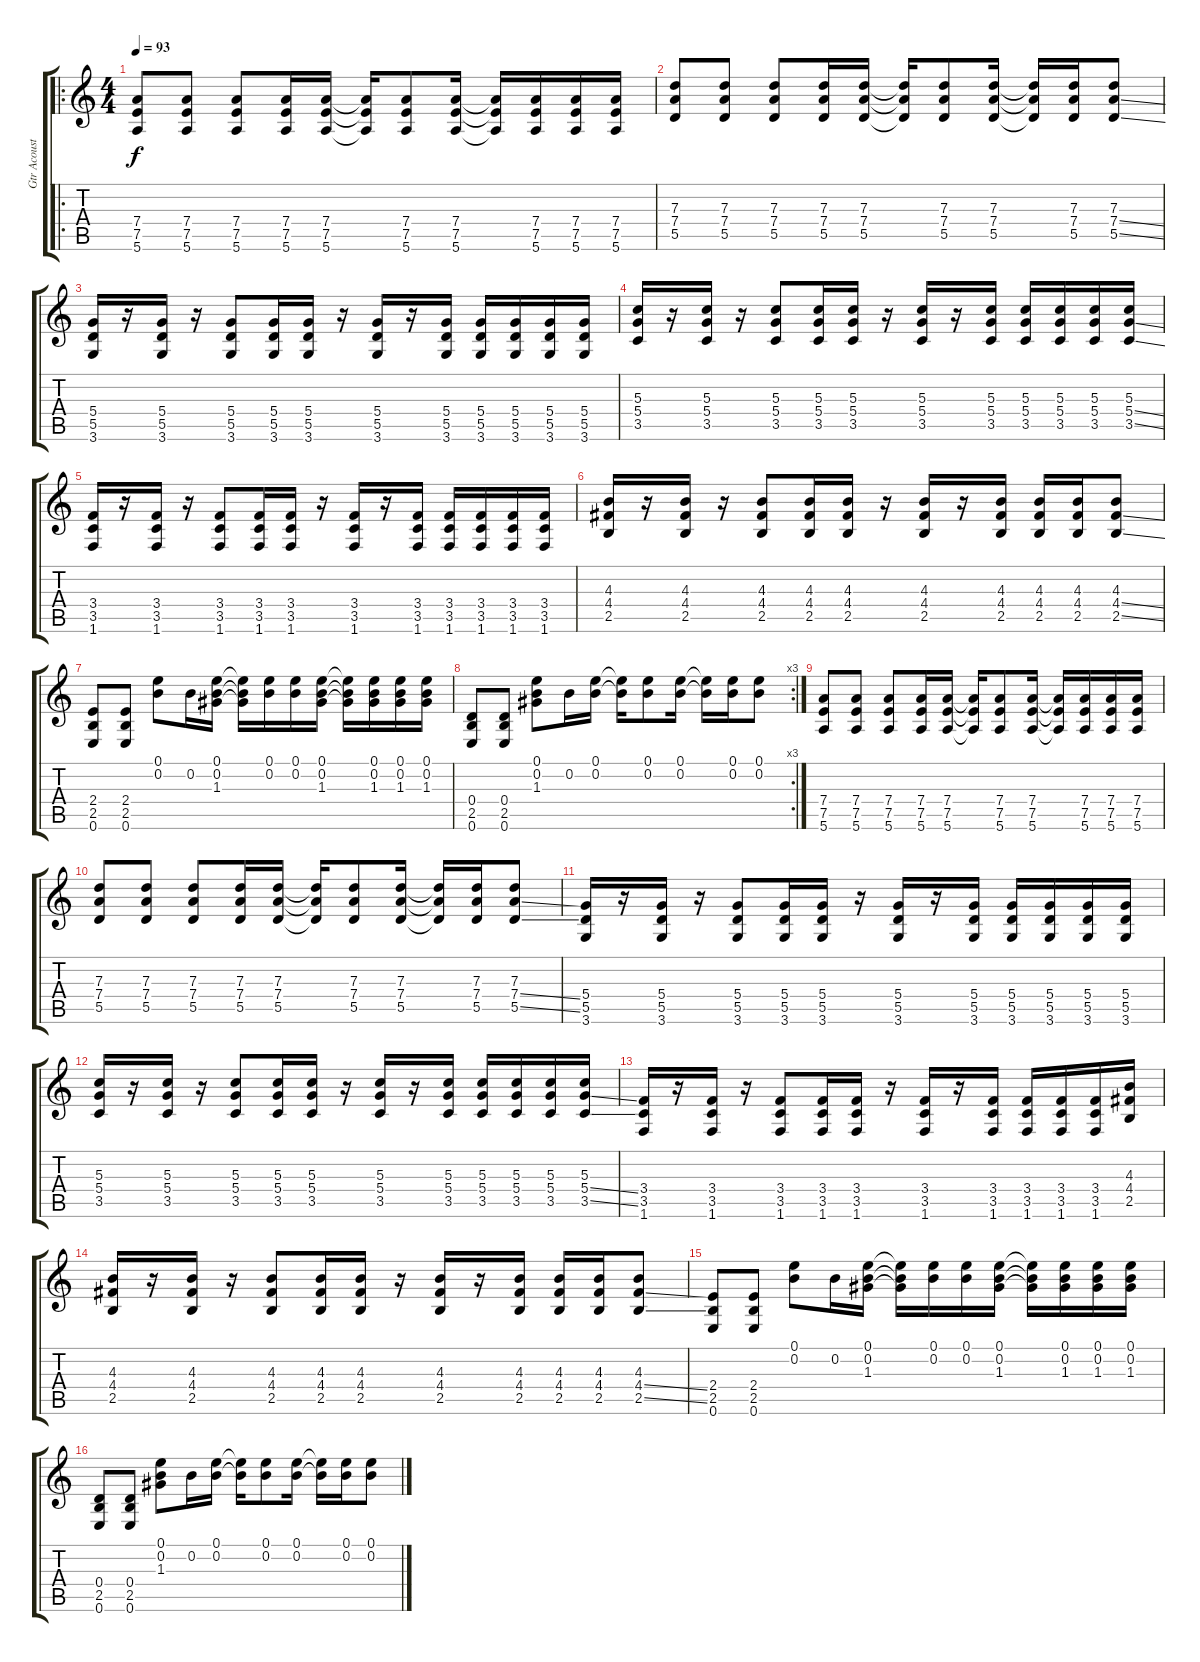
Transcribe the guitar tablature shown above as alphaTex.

\track ("Gtr Acoustique" "Gtr Acoust") {instrument electricguitarclean}
\staff {score tabs}
\tuning (E4 B3 G3 D3 A2 E2) {hide}
\ro
\ts (4 4)
\tempo 93
\clef g2
\ks c
(7.4 7.5 5.6).8{dy f instrument electricguitarclean} (7.4 7.5 5.6).8 (7.4 7.5 5.6).8 (7.4 7.5 5.6).16 (7.4 7.5 5.6).16 (7.4{t} 7.5{t} 5.6{t}).16 (7.4 7.5 5.6).8 (7.4 7.5 5.6).16 (7.4{t} 7.5{t} 5.6{t}).16 (7.4 7.5 5.6).16 (7.4 7.5 5.6).16 (7.4 7.5 5.6).16 |
(7.3 7.4 5.5).8 (7.3 7.4 5.5).8 (7.3 7.4 5.5).8 (7.3 7.4 5.5).16 (7.3 7.4 5.5).16 (7.3{t} 7.4{t} 5.5{t}).16 (7.3 7.4 5.5).8 (7.3 7.4 5.5).16 (7.3{t} 7.4{t} 5.5{t}).16 (7.3 7.4 5.5).16 (7.3 7.4{ss} 5.5{ss}).8 |
(5.4 5.5 3.6).16 r.16 (5.4 5.5 3.6).16 r.16 (5.4 5.5 3.6).8 (5.4 5.5 3.6).16 (5.4 5.5 3.6).16 r.16 (5.4 5.5 3.6).16 r.16 (5.4 5.5 3.6).16 (5.4 5.5 3.6).16 (5.4 5.5 3.6).16 (5.4 5.5 3.6).16 (5.4 5.5 3.6).16 |
(5.3 5.4 3.5).16 r.16 (5.3 5.4 3.5).16 r.16 (5.3 5.4 3.5).8 (5.3 5.4 3.5).16 (5.3 5.4 3.5).16 r.16 (5.3 5.4 3.5).16 r.16 (5.3 5.4 3.5).16 (5.3 5.4 3.5).16 (5.3 5.4 3.5).16 (5.3 5.4 3.5).16 (5.3 5.4{ss} 3.5{ss}).16 |
(3.4 3.5 1.6).16 r.16 (3.4 3.5 1.6).16 r.16 (3.4 3.5 1.6).8 (3.4 3.5 1.6).16 (3.4 3.5 1.6).16 r.16 (3.4 3.5 1.6).16 r.16 (3.4 3.5 1.6).16 (3.4 3.5 1.6).16 (3.4 3.5 1.6).16 (3.4 3.5 1.6).16 (3.4 3.5 1.6).16 |
(4.3 4.4 2.5).16 r.16 (4.3 4.4 2.5).16 r.16 (4.3 4.4 2.5).8 (4.3 4.4 2.5).16 (4.3 4.4 2.5).16 r.16 (4.3 4.4 2.5).16 r.16 (4.3 4.4 2.5).16 (4.3 4.4 2.5).16 (4.3 4.4 2.5).16 (4.3 4.4{ss} 2.5{ss}).8 |
(2.4 2.5 0.6).8 (2.4 2.5 0.6).8 (0.1 0.2).8 0.2.16 (0.1 0.2 1.3).16 (0.1{t} 0.2{t} 1.3{t}).16 (0.1 0.2).16 (0.1 0.2).16 (0.1 0.2 1.3).16 (0.1{t} 0.2{t} 1.3{t}).16 (0.1 0.2 1.3).16 (0.1 0.2 1.3).16 (0.1 0.2 1.3).16 |
\rc 3
(0.4 2.5 0.6).8 (0.4 2.5 0.6).8 (0.1 0.2 1.3).8 0.2.16 (0.1 0.2).16 (0.1{t} 0.2{t}).16 (0.1 0.2).8 (0.1 0.2).16 (0.1{t} 0.2{t}).16 (0.1 0.2).16 (0.1 0.2).8 |
(7.4 7.5 5.6).8 (7.4 7.5 5.6).8 (7.4 7.5 5.6).8 (7.4 7.5 5.6).16 (7.4 7.5 5.6).16 (7.4{t} 7.5{t} 5.6{t}).16 (7.4 7.5 5.6).8 (7.4 7.5 5.6).16 (7.4{t} 7.5{t} 5.6{t}).16 (7.4 7.5 5.6).16 (7.4 7.5 5.6).16 (7.4 7.5 5.6).16 |
(7.3 7.4 5.5).8 (7.3 7.4 5.5).8 (7.3 7.4 5.5).8 (7.3 7.4 5.5).16 (7.3 7.4 5.5).16 (7.3{t} 7.4{t} 5.5{t}).16 (7.3 7.4 5.5).8 (7.3 7.4 5.5).16 (7.3{t} 7.4{t} 5.5{t}).16 (7.3 7.4 5.5).16 (7.3 7.4{ss} 5.5{ss}).8 |
(5.4 5.5 3.6).16 r.16 (5.4 5.5 3.6).16 r.16 (5.4 5.5 3.6).8 (5.4 5.5 3.6).16 (5.4 5.5 3.6).16 r.16 (5.4 5.5 3.6).16 r.16 (5.4 5.5 3.6).16 (5.4 5.5 3.6).16 (5.4 5.5 3.6).16 (5.4 5.5 3.6).16 (5.4 5.5 3.6).16 |
(5.3 5.4 3.5).16 r.16 (5.3 5.4 3.5).16 r.16 (5.3 5.4 3.5).8 (5.3 5.4 3.5).16 (5.3 5.4 3.5).16 r.16 (5.3 5.4 3.5).16 r.16 (5.3 5.4 3.5).16 (5.3 5.4 3.5).16 (5.3 5.4 3.5).16 (5.3 5.4 3.5).16 (5.3 5.4{ss} 3.5{ss}).16 |
(3.4 3.5 1.6).16 r.16 (3.4 3.5 1.6).16 r.16 (3.4 3.5 1.6).8 (3.4 3.5 1.6).16 (3.4 3.5 1.6).16 r.16 (3.4 3.5 1.6).16 r.16 (3.4 3.5 1.6).16 (3.4 3.5 1.6).16 (3.4 3.5 1.6).16 (3.4 3.5 1.6).16 (4.3 4.4 2.5).16 |
(4.3 4.4 2.5).16 r.16 (4.3 4.4 2.5).16 r.16 (4.3 4.4 2.5).8 (4.3 4.4 2.5).16 (4.3 4.4 2.5).16 r.16 (4.3 4.4 2.5).16 r.16 (4.3 4.4 2.5).16 (4.3 4.4 2.5).16 (4.3 4.4 2.5).16 (4.3 4.4{ss} 2.5{ss}).8 |
(2.4 2.5 0.6).8 (2.4 2.5 0.6).8 (0.1 0.2).8 0.2.16 (0.1 0.2 1.3).16 (0.1{t} 0.2{t} 1.3{t}).16 (0.1 0.2).16 (0.1 0.2).16 (0.1 0.2 1.3).16 (0.1{t} 0.2{t} 1.3{t}).16 (0.1 0.2 1.3).16 (0.1 0.2 1.3).16 (0.1 0.2 1.3).16 |
(0.4 2.5 0.6).8 (0.4 2.5 0.6).8 (0.1 0.2 1.3).8 0.2.16 (0.1 0.2).16 (0.1{t} 0.2{t}).16 (0.1 0.2).8 (0.1 0.2).16 (0.1{t} 0.2{t}).16 (0.1 0.2).16 (0.1 0.2).8
